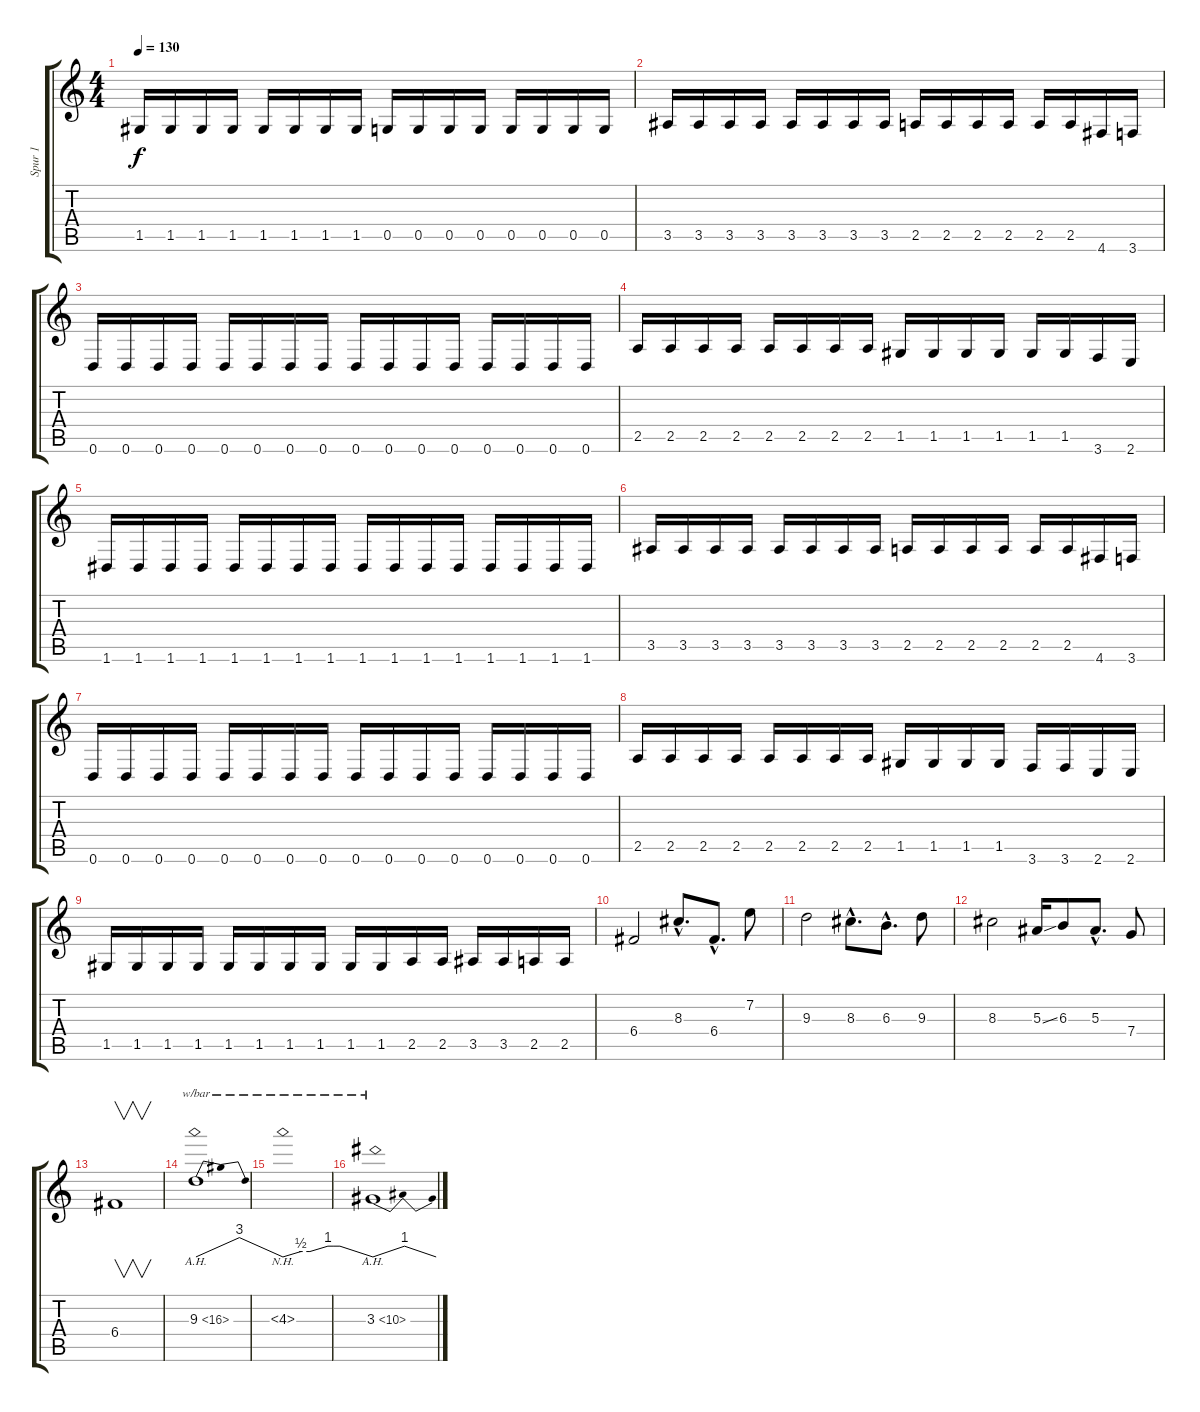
\track ("Spur 1" "Spur 1") {instrument distortionguitar}
\staff {score tabs}
\tuning (D4 A3 F3 C3 G2 D2) {hide}
\ts (4 4)
\tempo 130
\clef g2
\ks c
1.5.16{dy f} 1.5.16 1.5.16 1.5.16 1.5.16 1.5.16 1.5.16 1.5.16 0.5.16 0.5.16 0.5.16 0.5.16 0.5.16 0.5.16 0.5.16 0.5.16 |
3.5.16 3.5.16 3.5.16 3.5.16 3.5.16 3.5.16 3.5.16 3.5.16 2.5.16 2.5.16 2.5.16 2.5.16 2.5.16 2.5.16 4.6.16 3.6.16 |
0.6.16 0.6.16 0.6.16 0.6.16 0.6.16 0.6.16 0.6.16 0.6.16 0.6.16 0.6.16 0.6.16 0.6.16 0.6.16 0.6.16 0.6.16 0.6.16 |
2.5.16 2.5.16 2.5.16 2.5.16 2.5.16 2.5.16 2.5.16 2.5.16 1.5.16 1.5.16 1.5.16 1.5.16 1.5.16 1.5.16 3.6.16 2.6.16 |
1.6.16 1.6.16 1.6.16 1.6.16 1.6.16 1.6.16 1.6.16 1.6.16 1.6.16 1.6.16 1.6.16 1.6.16 1.6.16 1.6.16 1.6.16 1.6.16 |
3.5.16 3.5.16 3.5.16 3.5.16 3.5.16 3.5.16 3.5.16 3.5.16 2.5.16 2.5.16 2.5.16 2.5.16 2.5.16 2.5.16 4.6.16 3.6.16 |
0.6.16 0.6.16 0.6.16 0.6.16 0.6.16 0.6.16 0.6.16 0.6.16 0.6.16 0.6.16 0.6.16 0.6.16 0.6.16 0.6.16 0.6.16 0.6.16 |
2.5.16 2.5.16 2.5.16 2.5.16 2.5.16 2.5.16 2.5.16 2.5.16 1.5.16 1.5.16 1.5.16 1.5.16 3.6.16 3.6.16 2.6.16 2.6.16 |
1.5.16 1.5.16 1.5.16 1.5.16 1.5.16 1.5.16 1.5.16 1.5.16 1.5.16 1.5.16 2.5.16 2.5.16 3.5.16 3.5.16 2.5.16 2.5.16 |
6.4.2 8.3{hac}.8{d} 6.4{hac}.8{d} 7.2.8 |
9.3.2 8.3{hac}.8{d} 6.3{hac}.8{d} 9.3.8 |
8.3.2 5.3{ss}.16 6.3.8 5.3{hac}.8{d} 7.4.8 |
6.4.1{v} |
9.3{ah 7}.1{tbe (dip default 0 0 30 12 60 0)} |
4.3{nh}.1{tbe (custom default 0 0 12 2 18 2 30 4 34 4 38 4 60 0)} |
3.3{ah 7}.1{tbe (dip default 0 0 30 4 60 0)}
